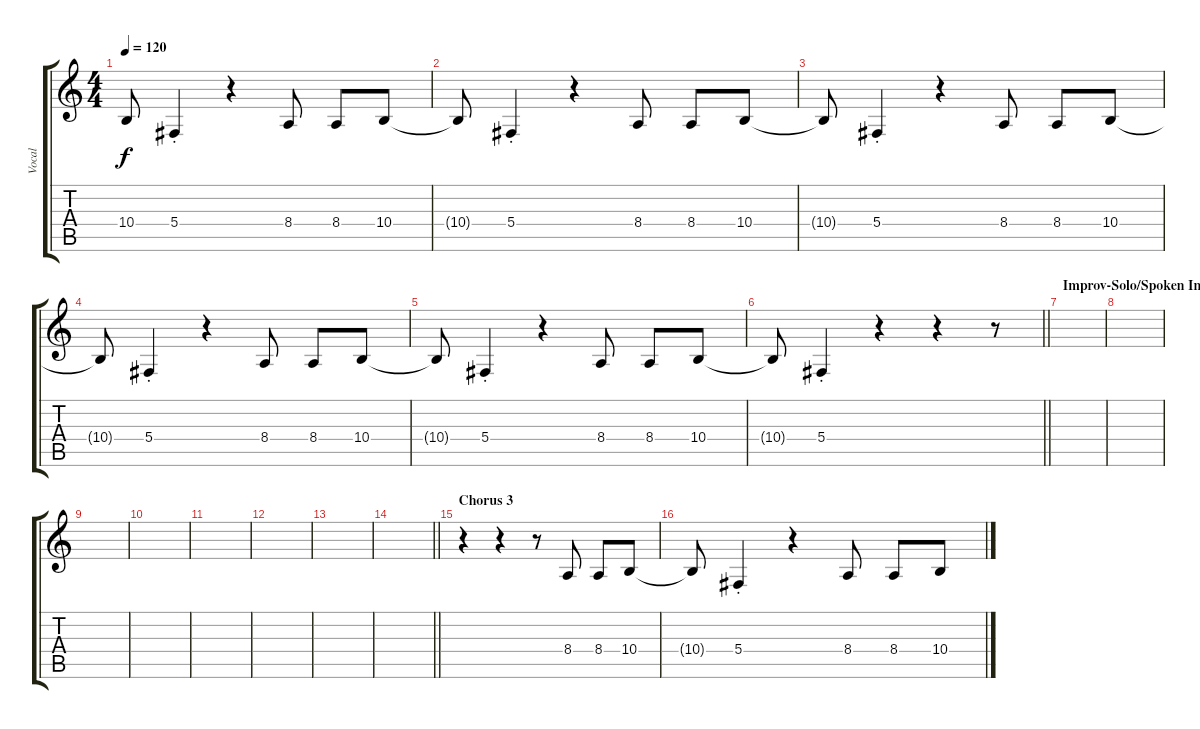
\track ("Vocal" "Vocal") {instrument lead1square}
\staff {score tabs}
\tuning (Eb4 Bb3 Gb3 Db3 Ab2 Db2) {hide}
\ts (4 4)
\tempo 120
\clef g2
\ks c
10.4{t}.8{dy f} 5.4{st}.4 r.4 8.4.8 8.4.8 10.4.8 |
10.4{t}.8 5.4{st}.4 r.4 8.4.8 8.4.8 10.4.8 |
10.4{t}.8 5.4{st}.4 r.4 8.4.8 8.4.8 10.4.8 |
10.4{t}.8 5.4{st}.4 r.4 8.4.8 8.4.8 10.4.8 |
10.4{t}.8 5.4{st}.4 r.4 8.4.8 8.4.8 10.4.8 |
\barLineRight lightlight
10.4{t}.8 5.4{st}.4 r.4 r.4 r.8 |
\section ("" "Improv-Solo/Spoken Interlude")
|
|
|
|
|
|
|
\barLineRight lightlight
|
\section ("" "Chorus 3")
r.4 r.4 r.8 8.4.8 8.4.8 10.4.8 |
10.4{t}.8 5.4{st}.4 r.4 8.4.8 8.4.8 10.4.8
